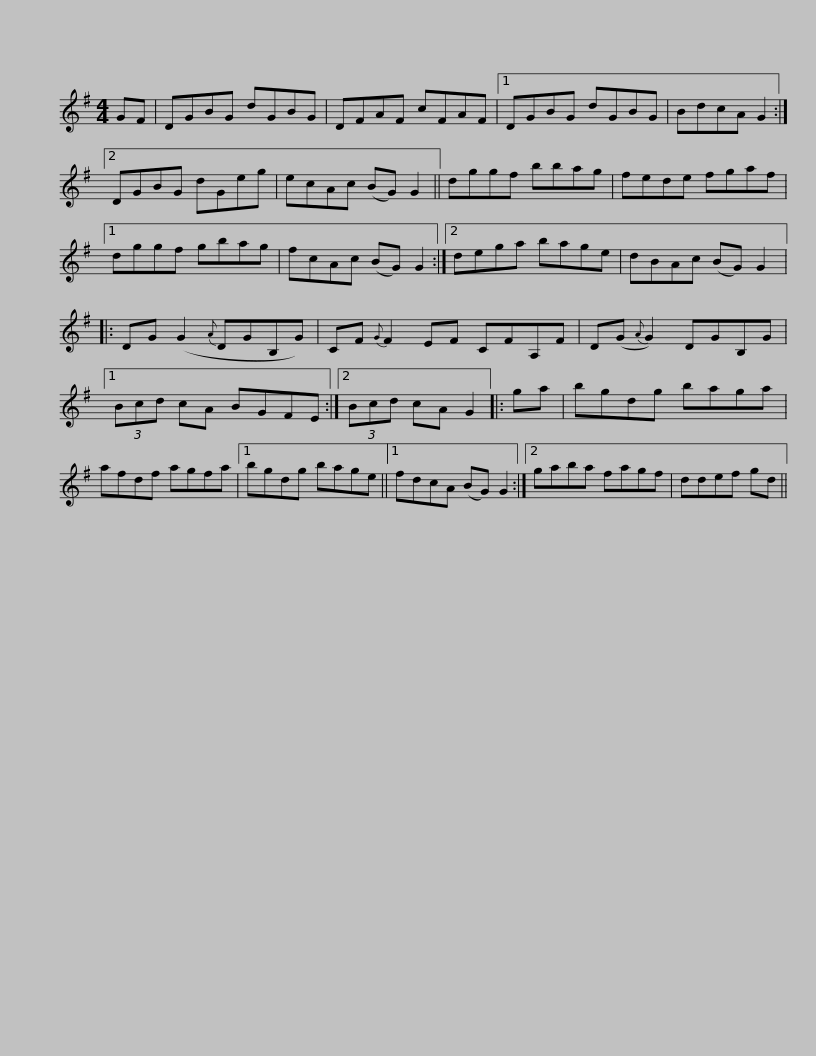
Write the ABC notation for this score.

X:1
L:1/8
M:4/4
I:linebreak $
K:G
V:1 treble
V:1
 GF | DGBG dGBG | DFAF cFAF |1 DGBG dGBG | BdcA G2 :|2 %5
 DGBG dGeg |$ ecAc (BG) G2 || dggf bbag | fede fgaf |1 dggf gbag | %10
 fcAc (BG) G2 :|2$ dega bage | dBAc (BG) G2 |: DG (G2{A} DGB,G) | CF{G} F2 EF CFA,F | %15
 D(G{A} G2) DGB,G |1$ (3Bcd cA BGFE :|2 (3Bcd cA G2 |: ga | bgdg baga | %20
 afdf agfa |1 bgdg bage ||1$ fdcA (BG) G2 :|2 gaba fagf | ddef gd || %25
